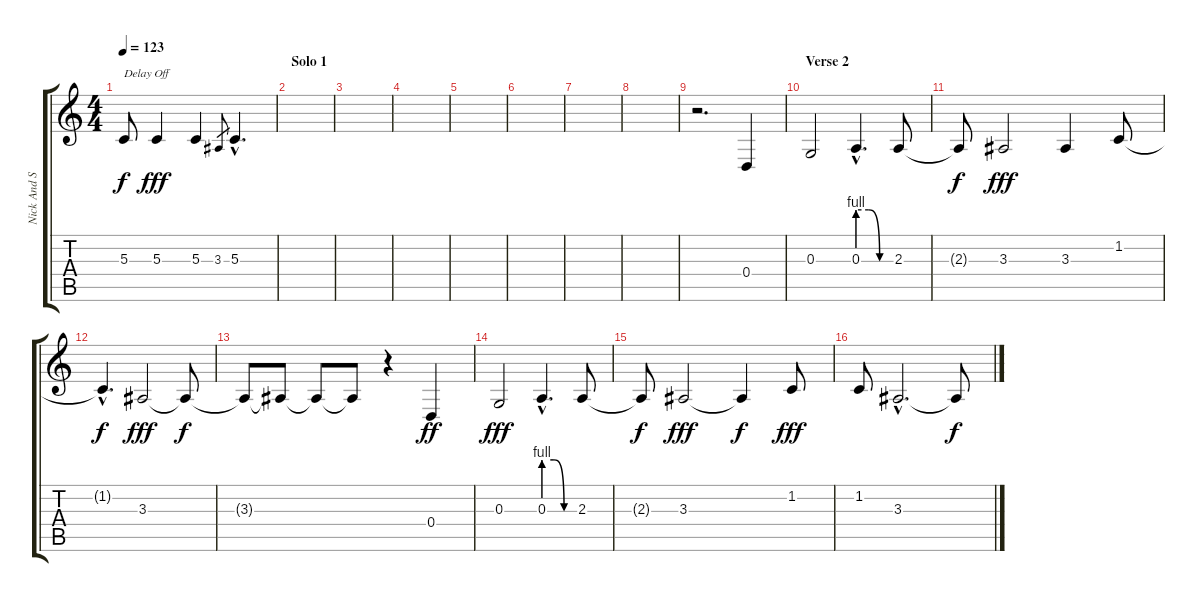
\track ("Nick And S.A. Martinez (Voice)" "Nick And S") {instrument englishhorn}
\staff {score tabs}
\tuning (E4 B3 G3 D3 A2 E2) {hide}
\ts (4 4)
\tempo 123
\clef g2
\ks c
5.3{t}.8{txt "Delay Off" dy f} 5.3.4{dy fff} 5.3.4 3.3.8{gr} 5.3{hac}.4{d} |
\section ("" "Solo 1")
|
|
|
|
|
|
|
r.2{d volume 7} 0.4.4 |
\section ("" "Verse 2")
0.3.2 0.3{be (custom 0 4 20 4 40 0 60 0) hac}.4{d} 2.3.8 |
2.3{t}.8{dy f} 3.3.2{dy fff} 3.3.4 1.2.8 |
1.2{hac t}.4{d dy f} 3.3.2{dy fff} 3.3{t}.8{dy f volume 6} |
3.3{t}.8{volume 5} 3.3{t}.8{volume 4} 3.3{t}.8{volume 3} 3.3{t}.8{volume 2} r.4 0.4.4{dy ff volume 6} |
0.3.2{dy fff volume 7} 0.3{be (custom 0 4 20 4 40 0 60 0) hac}.4{d} 2.3.8 |
2.3{t}.8{dy f} 3.3.2{dy fff} 3.3{t}.4{dy f} 1.2.8{dy fff} |
1.2.8 3.3{hac}.2{d} 3.3{t}.8{dy f volume 6}
